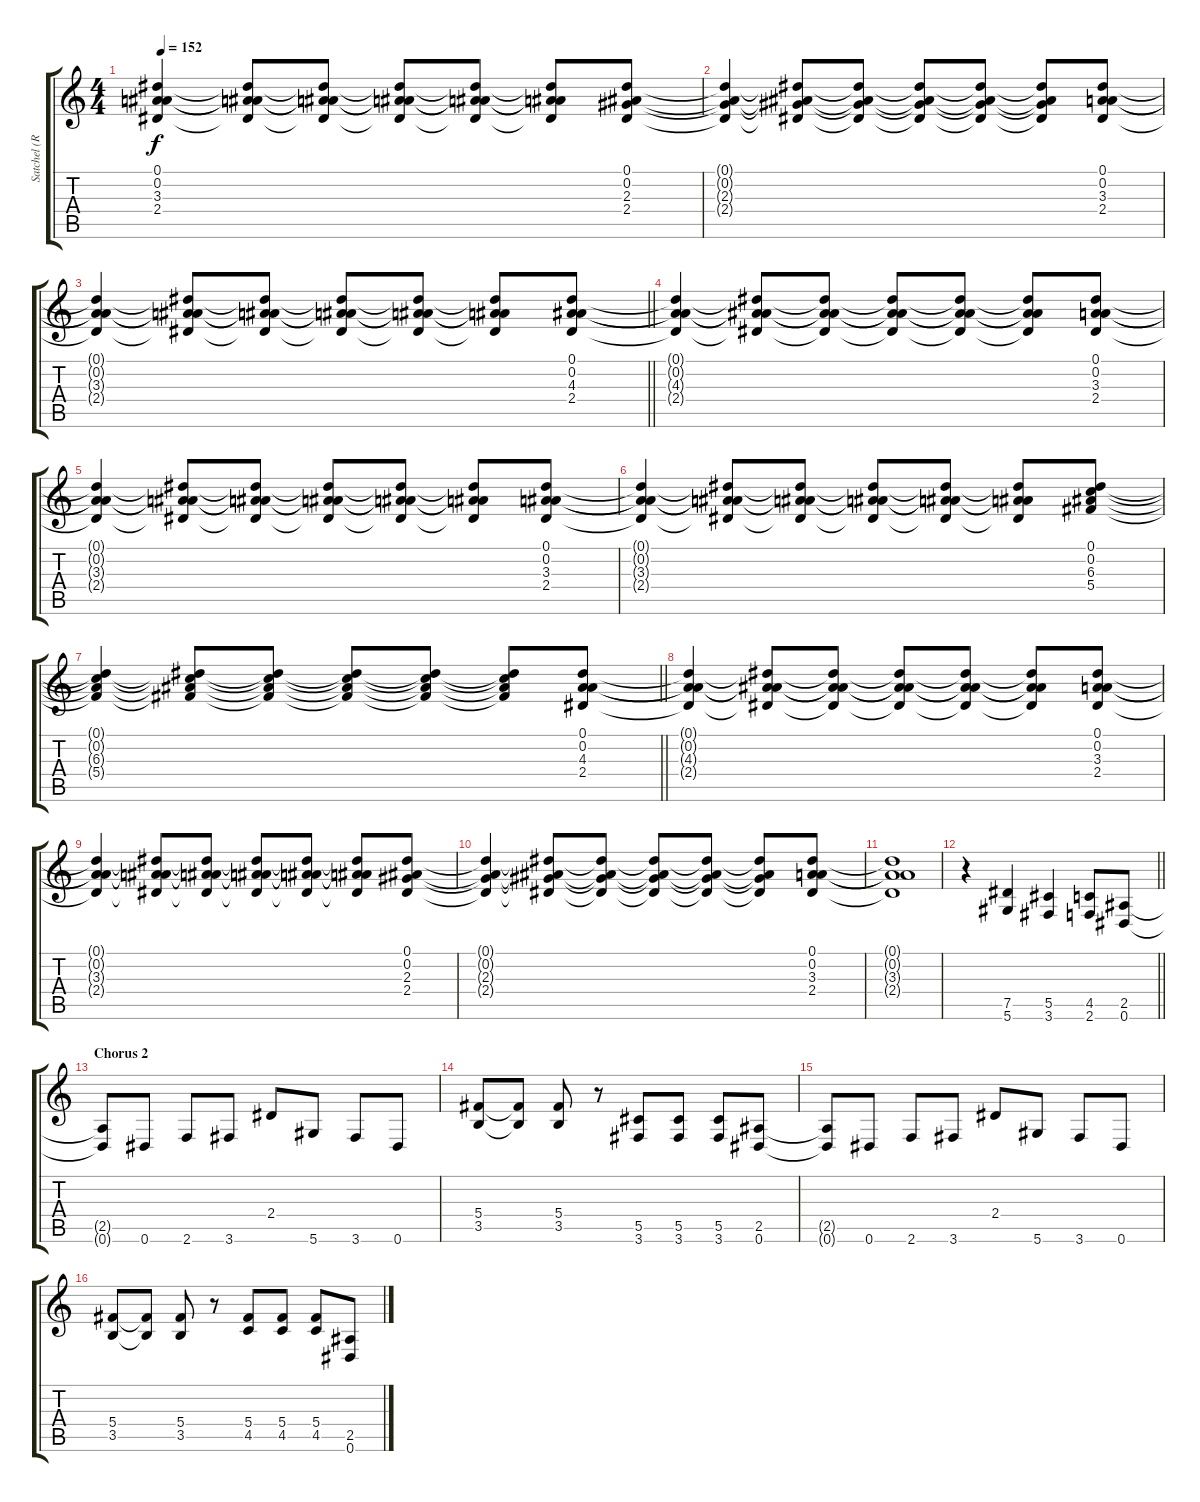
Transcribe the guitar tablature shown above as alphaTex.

\track ("Satchel (Rhythm 1)" "Satchel (R") {instrument distortionguitar}
\staff {score tabs}
\tuning (Eb4 Bb3 Gb3 Db3 Ab2 Eb2) {hide}
\ts (4 4)
\tempo 152
\clef g2
\ks c
(0.1{t} 0.2{t} 3.3{t} 2.4{t}).4{dy f} (0.1{t} 0.2{t} 3.3{t} 2.4{t}).8 (0.1{t} 0.2{t} 3.3{t} 2.4{t}).8 (0.1{t} 0.2{t} 3.3{t} 2.4{t}).8 (0.1{t} 0.2{t} 3.3{t} 2.4{t}).8 (0.1{t} 0.2{t} 3.3{t} 2.4{t}).8 (0.1 0.2 2.3 2.4).8 |
(0.1{t} 0.2{t} 2.3{t} 2.4{t}).4 (0.1{t} 0.2{t} 2.3{t} 2.4{t}).8 (0.1{t} 0.2{t} 2.3{t} 2.4{t}).8 (0.1{t} 0.2{t} 2.3{t} 2.4{t}).8 (0.1{t} 0.2{t} 2.3{t} 2.4{t}).8 (0.1{t} 0.2{t} 2.3{t} 2.4{t}).8 (0.1 0.2 3.3 2.4).8 |
\barLineRight lightlight
(0.1{t} 0.2{t} 3.3{t} 2.4{t}).4 (0.1{t} 0.2{t} 3.3{t} 2.4{t}).8 (0.1{t} 0.2{t} 3.3{t} 2.4{t}).8 (0.1{t} 0.2{t} 3.3{t} 2.4{t}).8 (0.1{t} 0.2{t} 3.3{t} 2.4{t}).8 (0.1{t} 0.2{t} 3.3{t} 2.4{t}).8 (0.1 0.2 4.3 2.4).8 |
\section ("" "")
(0.1{t} 0.2{t} 4.3{t} 2.4{t}).4 (0.1{t} 0.2{t} 4.3{t} 2.4{t}).8 (0.1{t} 0.2{t} 4.3{t} 2.4{t}).8 (0.1{t} 0.2{t} 4.3{t} 2.4{t}).8 (0.1{t} 0.2{t} 4.3{t} 2.4{t}).8 (0.1{t} 0.2{t} 4.3{t} 2.4{t}).8 (0.1 0.2 3.3 2.4).8 |
(0.1{t} 0.2{t} 3.3{t} 2.4{t}).4 (0.1{t} 0.2{t} 3.3{t} 2.4{t}).8 (0.1{t} 0.2{t} 3.3{t} 2.4{t}).8 (0.1{t} 0.2{t} 3.3{t} 2.4{t}).8 (0.1{t} 0.2{t} 3.3{t} 2.4{t}).8 (0.1{t} 0.2{t} 3.3{t} 2.4{t}).8 (0.1 0.2 3.3 2.4).8 |
(0.1{t} 0.2{t} 3.3{t} 2.4{t}).4 (0.1{t} 0.2{t} 3.3{t} 2.4{t}).8 (0.1{t} 0.2{t} 3.3{t} 2.4{t}).8 (0.1{t} 0.2{t} 3.3{t} 2.4{t}).8 (0.1{t} 0.2{t} 3.3{t} 2.4{t}).8 (0.1{t} 0.2{t} 3.3{t} 2.4{t}).8 (0.1 0.2 6.3 5.4).8 |
\barLineRight lightlight
(0.1{t} 0.2{t} 6.3{t} 5.4{t}).4 (0.1{t} 0.2{t} 6.3{t} 5.4{t}).8 (0.1{t} 0.2{t} 6.3{t} 5.4{t}).8 (0.1{t} 0.2{t} 6.3{t} 5.4{t}).8 (0.1{t} 0.2{t} 6.3{t} 5.4{t}).8 (0.1{t} 0.2{t} 6.3{t} 5.4{t}).8 (0.1 0.2 4.3 2.4).8 |
(0.1{t} 0.2{t} 4.3{t} 2.4{t}).4 (0.1{t} 0.2{t} 4.3{t} 2.4{t}).8 (0.1{t} 0.2{t} 4.3{t} 2.4{t}).8 (0.1{t} 0.2{t} 4.3{t} 2.4{t}).8 (0.1{t} 0.2{t} 4.3{t} 2.4{t}).8 (0.1{t} 0.2{t} 4.3{t} 2.4{t}).8 (0.1 0.2 3.3 2.4).8 |
(0.1{t} 0.2{t} 3.3{t} 2.4{t}).4 (0.1{t} 0.2{t} 3.3{t} 2.4{t}).8 (0.1{t} 0.2{t} 3.3{t} 2.4{t}).8 (0.1{t} 0.2{t} 3.3{t} 2.4{t}).8 (0.1{t} 0.2{t} 3.3{t} 2.4{t}).8 (0.1{t} 0.2{t} 3.3{t} 2.4{t}).8 (0.1 0.2 2.3 2.4).8 |
(0.1{t} 0.2{t} 2.3{t} 2.4{t}).4 (0.1{t} 0.2{t} 2.3{t} 2.4{t}).8 (0.1{t} 0.2{t} 2.3{t} 2.4{t}).8 (0.1{t} 0.2{t} 2.3{t} 2.4{t}).8 (0.1{t} 0.2{t} 2.3{t} 2.4{t}).8 (0.1{t} 0.2{t} 2.3{t} 2.4{t}).8 (0.1 0.2 3.3 2.4).8 |
(0.1{t} 0.2{t} 3.3{t} 2.4{t}).1{volume 2} |
\barLineRight lightlight
r.4{volume 0} (7.5 5.6).4{volume 8 instrument distortionguitar} (5.5 3.6).4 (4.5 2.6).8 (2.5 0.6).8 |
\section ("" "Chorus 2")
(2.5{t} 0.6{t}).8 0.6.8 2.6.8 3.6.8 2.4.8 5.6.8 3.6.8 0.6.8 |
(5.4 3.5).8 (5.4{t} 3.5{t}).8 (5.4 3.5).8 r.8 (5.5 3.6).8 (5.5 3.6).8 (5.5 3.6).8 (2.5 0.6).8 |
(2.5{t} 0.6{t}).8 0.6.8 2.6.8 3.6.8 2.4.8 5.6.8 3.6.8 0.6.8 |
(5.4 3.5).8 (5.4{t} 3.5{t}).8 (5.4 3.5).8 r.8 (5.4 4.5).8 (5.4 4.5).8 (5.4 4.5).8 (2.5 0.6).8
